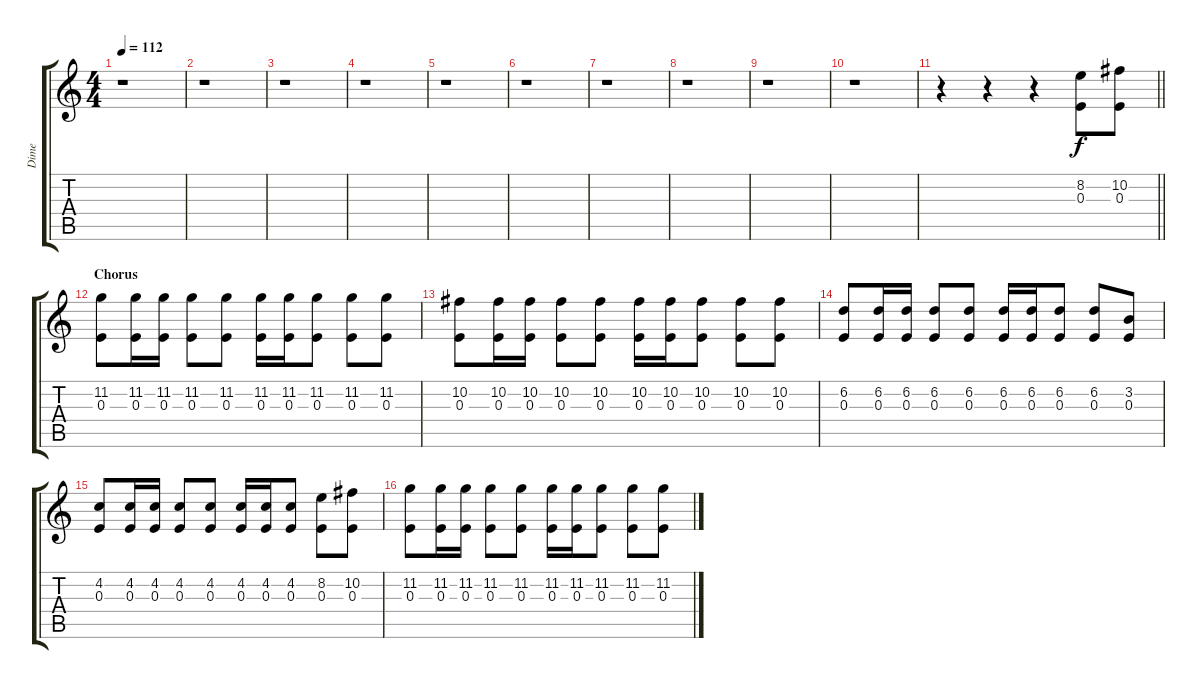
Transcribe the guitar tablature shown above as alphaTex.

\track ("Dime" "Dime") {instrument acousticguitarsteel}
\staff {score tabs}
\tuning (Db4 Ab3 E3 B2 Gb2 Db2) {hide}
\ts (4 4)
\tempo 112
\clef g2
\ks c
r.1{dy f} |
r.1 |
r.1 |
r.1 |
r.1 |
r.1 |
r.1 |
r.1 |
r.1 |
r.1 |
\barLineRight lightlight
r.4 r.4 r.4 (8.2 0.3).8{instrument acousticguitarsteel} (10.2 0.3).8 |
\section ("" "Chorus")
(11.2 0.3).8 (11.2 0.3).16 (11.2 0.3).16 (11.2 0.3).8 (11.2 0.3).8 (11.2 0.3).16 (11.2 0.3).16 (11.2 0.3).8 (11.2 0.3).8 (11.2 0.3).8 |
(10.2 0.3).8 (10.2 0.3).16 (10.2 0.3).16 (10.2 0.3).8 (10.2 0.3).8 (10.2 0.3).16 (10.2 0.3).16 (10.2 0.3).8 (10.2 0.3).8 (10.2 0.3).8 |
(6.2 0.3).8 (6.2 0.3).16 (6.2 0.3).16 (6.2 0.3).8 (6.2 0.3).8 (6.2 0.3).16 (6.2 0.3).16 (6.2 0.3).8 (6.2 0.3).8 (3.2 0.3).8 |
(4.2 0.3).8 (4.2 0.3).16 (4.2 0.3).16 (4.2 0.3).8 (4.2 0.3).8 (4.2 0.3).16 (4.2 0.3).16 (4.2 0.3).8 (8.2 0.3).8 (10.2 0.3).8 |
(11.2 0.3).8 (11.2 0.3).16 (11.2 0.3).16 (11.2 0.3).8 (11.2 0.3).8 (11.2 0.3).16 (11.2 0.3).16 (11.2 0.3).8 (11.2 0.3).8 (11.2 0.3).8
